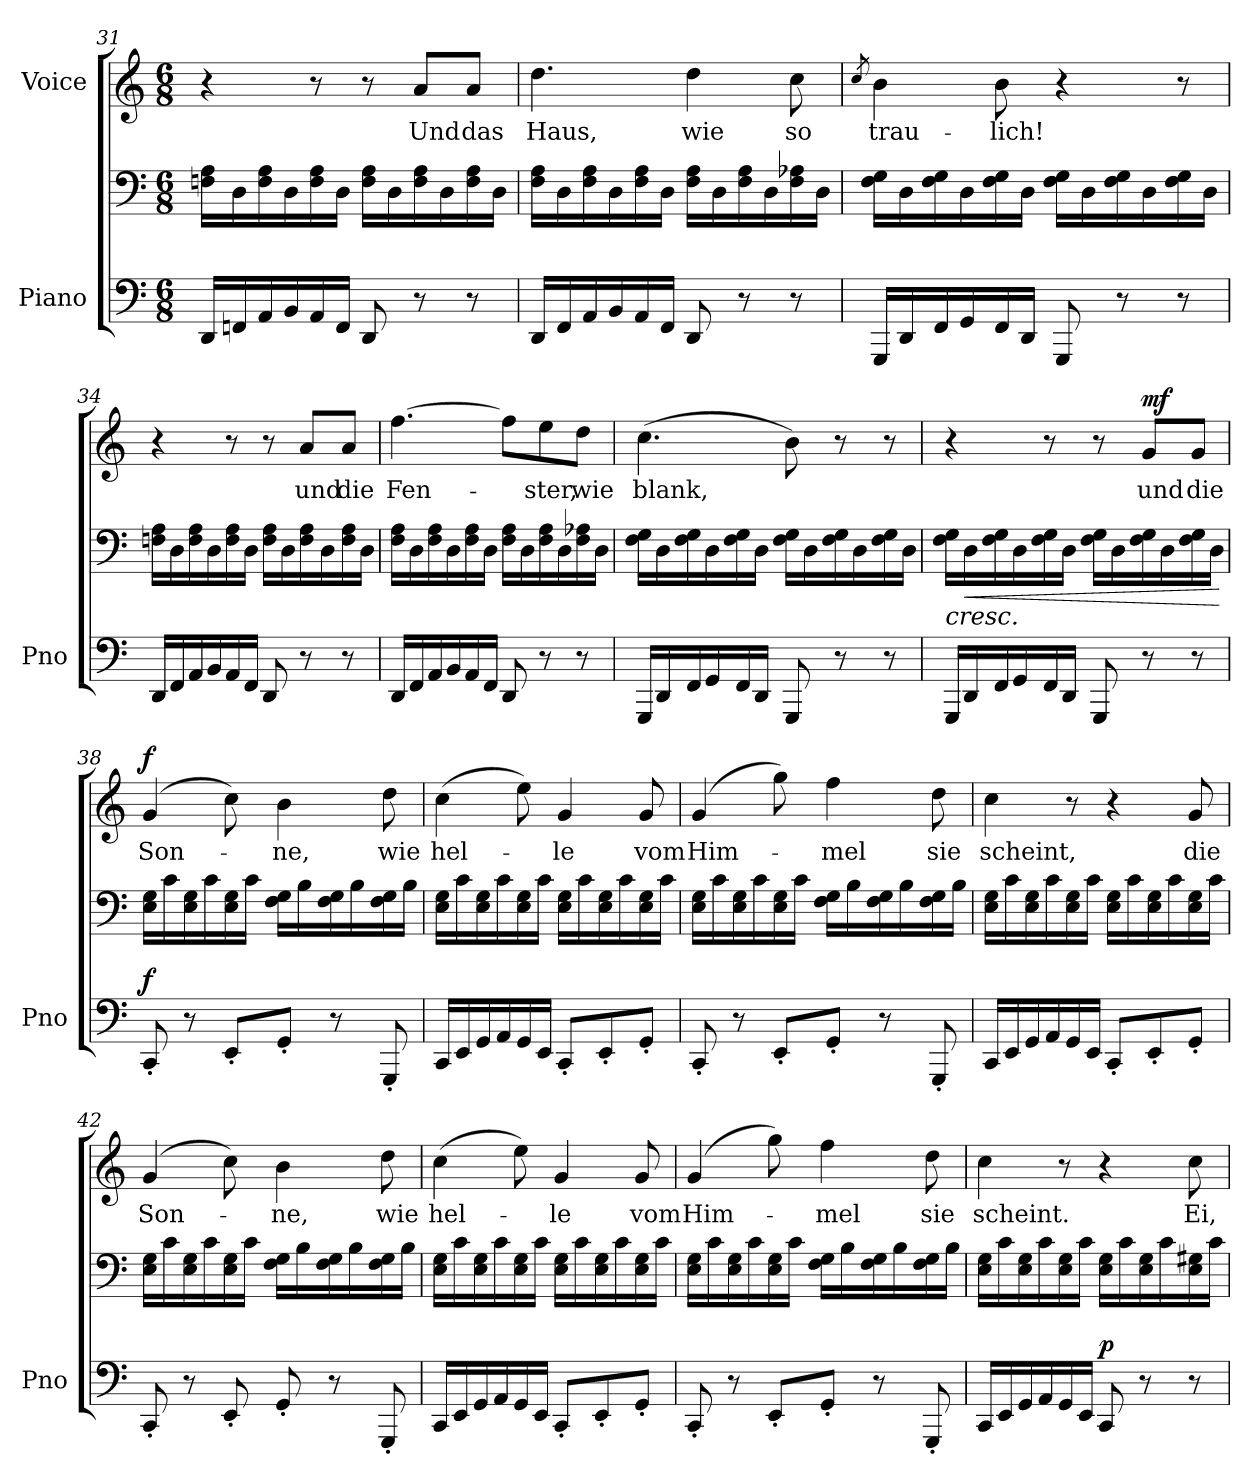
**kern	**kern	**dynam	**kern	**text	**dynam
*part2	*part2	*part2	*part1	*part1	*part1
*staff3	*staff2	*staff2/3	*staff1	*staff1	*staff1
*I"Piano	*	*	*I"Voice	*	*
*I'Pno	*	*	*	*	*
*clefF4	*clefF4	*	*clefG2	*	*
*k[]	*k[]	*	*k[]	*	*
*M6/8	*M6/8	*	*M6/8	*	*
=31	=31	=31	=31	=31	=31
16DD/LL	16Fn\ 16A\LL	.	4r	.	.
16FFn/	16D\	.	.	.	.
16AA/	16F\ 16A\	.	.	.	.
16BB/	16D\	.	.	.	.
16AA/	16F\ 16A\	.	8r	.	.
16FF/JJ	16D\JJ	.	.	.	.
8DD/	16F\ 16A\LL	.	8r	.	.
.	16D\	.	.	.	.
!	!	!	!	!LO:LY:b	!
8r	16F\ 16A\	.	8a/L	Und	.
.	16D\	.	.	.	.
!	!	!	!	!LO:LY:b	!
8r	16F\ 16A\	.	8a/J	das	.
.	16D\JJ	.	.	.	.
=32	=32	=32	=32	=32	=32
!	!	!	!	!LO:LY:b	!
16DD/LL	16F\ 16A\LL	.	4.dd\	Haus,	.
16FF/	16D\	.	.	.	.
16AA/	16F\ 16A\	.	.	.	.
16BB/	16D\	.	.	.	.
16AA/	16F\ 16A\	.	.	.	.
16FF/JJ	16D\JJ	.	.	.	.
!	!	!	!	!LO:LY:b	!
8DD/	16F\ 16A\LL	.	4dd\	wie	.
.	16D\	.	.	.	.
8r	16F\ 16A\	.	.	.	.
.	16D\	.	.	.	.
!	!	!	!	!LO:LY:b	!
8r	16F\ 16A-X\	.	8cc\	so	.
.	16D\JJ	.	.	.	.
!!LO:LB:g=z
=33	=33	=33	=33	=33	=33
.	.	.	8qcc/	.	.
!	!	!	!	!LO:LY:b	!
16GGG/LL	16F\ 16G\LL	.	4b\	trau-	.
16DD/	16D\	.	.	.	.
16FF/	16F\ 16G\	.	.	.	.
16GG/	16D\	.	.	.	.
!	!	!	!	!LO:LY:b	!
16FF/	16F\ 16G\	.	8b\	-lich!	.
16DD/JJ	16D\JJ	.	.	.	.
8GGG/	16F\ 16G\LL	.	4r	.	.
.	16D\	.	.	.	.
8r	16F\ 16G\	.	.	.	.
.	16D\	.	.	.	.
8r	16F\ 16G\	.	8r	.	.
.	16D\JJ	.	.	.	.
=34	=34	=34	=34	=34	=34
16DD/LL	16Fn\ 16A\LL	.	4r	.	.
16FF/	16D\	.	.	.	.
16AA/	16F\ 16A\	.	.	.	.
16BB/	16D\	.	.	.	.
16AA/	16F\ 16A\	.	8r	.	.
16FF/JJ	16D\JJ	.	.	.	.
8DD/	16F\ 16A\LL	.	8r	.	.
.	16D\	.	.	.	.
!	!	!	!	!LO:LY:b	!
8r	16F\ 16A\	.	8a/L	und	.
.	16D\	.	.	.	.
!	!	!	!	!LO:LY:b	!
8r	16F\ 16A\	.	8a/J	die	.
.	16D\JJ	.	.	.	.
=35	=35	=35	=35	=35	=35
!	!	!	!	!LO:LY:b	!
16DD/LL	16F\ 16A\LL	.	[4.ff\	Fen-	.
16FF/	16D\	.	.	.	.
16AA/	16F\ 16A\	.	.	.	.
16BB/	16D\	.	.	.	.
16AA/	16F\ 16A\	.	.	.	.
16FF/JJ	16D\JJ	.	.	.	.
8DD/	16F\ 16A\LL	.	8ff\L]	.	.
.	16D\	.	.	.	.
!	!	!	!	!LO:LY:b	!
8r	16F\ 16A\	.	8ee\	-ster,	.
.	16D\	.	.	.	.
!	!	!	!	!LO:LY:b	!
8r	16F\ 16A-X\	.	8dd\J	wie	.
.	16D\JJ	.	.	.	.
=36	=36	=36	=36	=36	=36
!	!	!	!	!LO:LY:b	!
16GGG/LL	16F\ 16G\LL	.	(4.cc\	blank,	.
16DD/	16D\	.	.	.	.
16FF/	16F\ 16G\	.	.	.	.
16GG/	16D\	.	.	.	.
16FF/	16F\ 16G\	.	.	.	.
16DD/JJ	16D\JJ	.	.	.	.
8GGG/	16F\ 16G\LL	.	8b\)	.	.
.	16D\	.	.	.	.
8r	16F\ 16G\	.	8r	.	.
.	16D\	.	.	.	.
8r	16F\ 16G\	.	8r	.	.
.	16D\JJ	.	.	.	.
!!LO:LB:g=z
=37	=37	=37	=37	=37	=37
!	!	!LO:HP:b	!	!	!
16GGG/LL	16F\ 16G\LL	<	4r	.	.
!	!	!LO:HP:b	!	!	!
16DD/	16D\	<	.	.	.
16FF/	16F\ 16G\	.	.	.	.
16GG/	16D\	.	.	.	.
16FF/	16F\ 16G\	.	8r	.	.
16DD/JJ	16D\JJ	.	.	.	.
8GGG/	16F\ 16G\LL	.	8r	.	.
.	16D\	.	.	.	.
!	!	!	!	!LO:LY:b	!LO:DY:a
8r	16F\ 16G\	.	8g/L	und	mf
.	16D\	.	.	.	.
!	!	!	!	!LO:LY:b	!
8r	16F\ 16G\	.	8g/J	die	.
.	16D\JJ	.	.	.	.
.	.	[ [	.	.	.
=38	=38	=38	=38	=38	=38
!	!	!LO:DY:a=2	!	!LO:LY:b	!LO:DY:a
8CC'/	16E\ 16G\LL	f	(4g/	Son-	f
.	16c\	.	.	.	.
8r	16E\ 16G\	.	.	.	.
.	16c\	.	.	.	.
8EE'/L	16E\ 16G\	.	8cc\)	.	.
.	16c\JJ	.	.	.	.
!	!	!	!	!LO:LY:b	!
8GG'/J	16F\ 16G\LL	.	4b\	-ne,	.
.	16B\	.	.	.	.
8r	16F\ 16G\	.	.	.	.
.	16B\	.	.	.	.
!	!	!	!	!LO:LY:b	!
8GGG'/	16F\ 16G\	.	8dd\	wie	.
.	16B\JJ	.	.	.	.
=39	=39	=39	=39	=39	=39
!	!	!	!	!LO:LY:b	!
16CC/LL	16E\ 16G\LL	.	(4cc\	hel-	.
16EE/	16c\	.	.	.	.
16GG/	16E\ 16G\	.	.	.	.
16AA/	16c\	.	.	.	.
16GG/	16E\ 16G\	.	8ee\)	.	.
16EE/JJ	16c\JJ	.	.	.	.
!	!	!	!	!LO:LY:b	!
8CC'/L	16E\ 16G\LL	.	4g/	-le	.
.	16c\	.	.	.	.
8EE'/	16E\ 16G\	.	.	.	.
.	16c\	.	.	.	.
!	!	!	!	!LO:LY:b	!
8GG'/J	16E\ 16G\	.	8g/	vom	.
.	16c\JJ	.	.	.	.
=40	=40	=40	=40	=40	=40
!	!	!	!	!LO:LY:b	!
8CC'/	16E\ 16G\LL	.	(4g/	Him-	.
.	16c\	.	.	.	.
8r	16E\ 16G\	.	.	.	.
.	16c\	.	.	.	.
8EE'/L	16E\ 16G\	.	8gg\)	.	.
.	16c\JJ	.	.	.	.
!	!	!	!	!LO:LY:b	!
8GG'/J	16F\ 16G\LL	.	4ff\	-mel	.
.	16B\	.	.	.	.
8r	16F\ 16G\	.	.	.	.
.	16B\	.	.	.	.
!	!	!	!	!LO:LY:b	!
8GGG'/	16F\ 16G\	.	8dd\	sie	.
.	16B\JJ	.	.	.	.
!!LO:PB:g=z
=41	=41	=41	=41	=41	=41
!	!	!	!	!LO:LY:b	!
16CC/LL	16E\ 16G\LL	.	4cc\	scheint,	.
16EE/	16c\	.	.	.	.
16GG/	16E\ 16G\	.	.	.	.
16AA/	16c\	.	.	.	.
16GG/	16E\ 16G\	.	8r	.	.
16EE/JJ	16c\JJ	.	.	.	.
8CC'/L	16E\ 16G\LL	.	4r	.	.
.	16c\	.	.	.	.
8EE'/	16E\ 16G\	.	.	.	.
.	16c\	.	.	.	.
!	!	!	!	!LO:LY:b	!
8GG'/J	16E\ 16G\	.	8g/	die	.
.	16c\JJ	.	.	.	.
=42	=42	=42	=42	=42	=42
!	!	!	!	!LO:LY:b	!
8CC'/	16E\ 16G\LL	.	(4g/	Son-	.
.	16c\	.	.	.	.
8r	16E\ 16G\	.	.	.	.
.	16c\	.	.	.	.
8EE'/	16E\ 16G\	.	8cc\)	.	.
.	16c\JJ	.	.	.	.
!	!	!	!	!LO:LY:b	!
8GG'/	16F\ 16G\LL	.	4b\	-ne,	.
.	16B\	.	.	.	.
8r	16F\ 16G\	.	.	.	.
.	16B\	.	.	.	.
!	!	!	!	!LO:LY:b	!
8GGG'/	16F\ 16G\	.	8dd\	wie	.
.	16B\JJ	.	.	.	.
=43	=43	=43	=43	=43	=43
!	!	!	!	!LO:LY:b	!
16CC/LL	16E\ 16G\LL	.	(4cc\	hel-	.
16EE/	16c\	.	.	.	.
16GG/	16E\ 16G\	.	.	.	.
16AA/	16c\	.	.	.	.
16GG/	16E\ 16G\	.	8ee\)	.	.
16EE/JJ	16c\JJ	.	.	.	.
!	!	!	!	!LO:LY:b	!
8CC'/L	16E\ 16G\LL	.	4g/	-le	.
.	16c\	.	.	.	.
8EE'/	16E\ 16G\	.	.	.	.
.	16c\	.	.	.	.
!	!	!	!	!LO:LY:b	!
8GG'/J	16E\ 16G\	.	8g/	vom	.
.	16c\JJ	.	.	.	.
=44	=44	=44	=44	=44	=44
!	!	!	!	!LO:LY:b	!
8CC'/	16E\ 16G\LL	.	(4g/	Him-	.
.	16c\	.	.	.	.
8r	16E\ 16G\	.	.	.	.
.	16c\	.	.	.	.
8EE'/L	16E\ 16G\	.	8gg\)	.	.
.	16c\JJ	.	.	.	.
!	!	!	!	!LO:LY:b	!
8GG'/J	16F\ 16G\LL	.	4ff\	-mel	.
.	16B\	.	.	.	.
8r	16F\ 16G\	.	.	.	.
.	16B\	.	.	.	.
!	!	!	!	!LO:LY:b	!
8GGG'/	16F\ 16G\	.	8dd\	sie	.
.	16B\JJ	.	.	.	.
!!LO:LB:g=z
=45	=45	=45	=45	=45	=45
!	!	!	!	!LO:LY:b	!
16CC/LL	16E\ 16G\LL	.	4cc\	scheint.	.
16EE/	16c\	.	.	.	.
16GG/	16E\ 16G\	.	.	.	.
16AA/	16c\	.	.	.	.
16GG/	16E\ 16G\	.	8r	.	.
16EE/JJ	16c\JJ	.	.	.	.
!	!	!LO:DY:a=2	!	!	!
8CC/	16E\ 16G\LL	p	4r	.	.
.	16c\	.	.	.	.
8r	16E\ 16G\	.	.	.	.
.	16c\	.	.	.	.
!	!	!	!	!LO:LY:b	!
8r	16E\ 16G#X\	.	8cc\	Ei,	.
.	16c\JJ	.	.	.	.
=	=	=	=	=	=
*-	*-	*-	*-	*-	*-
